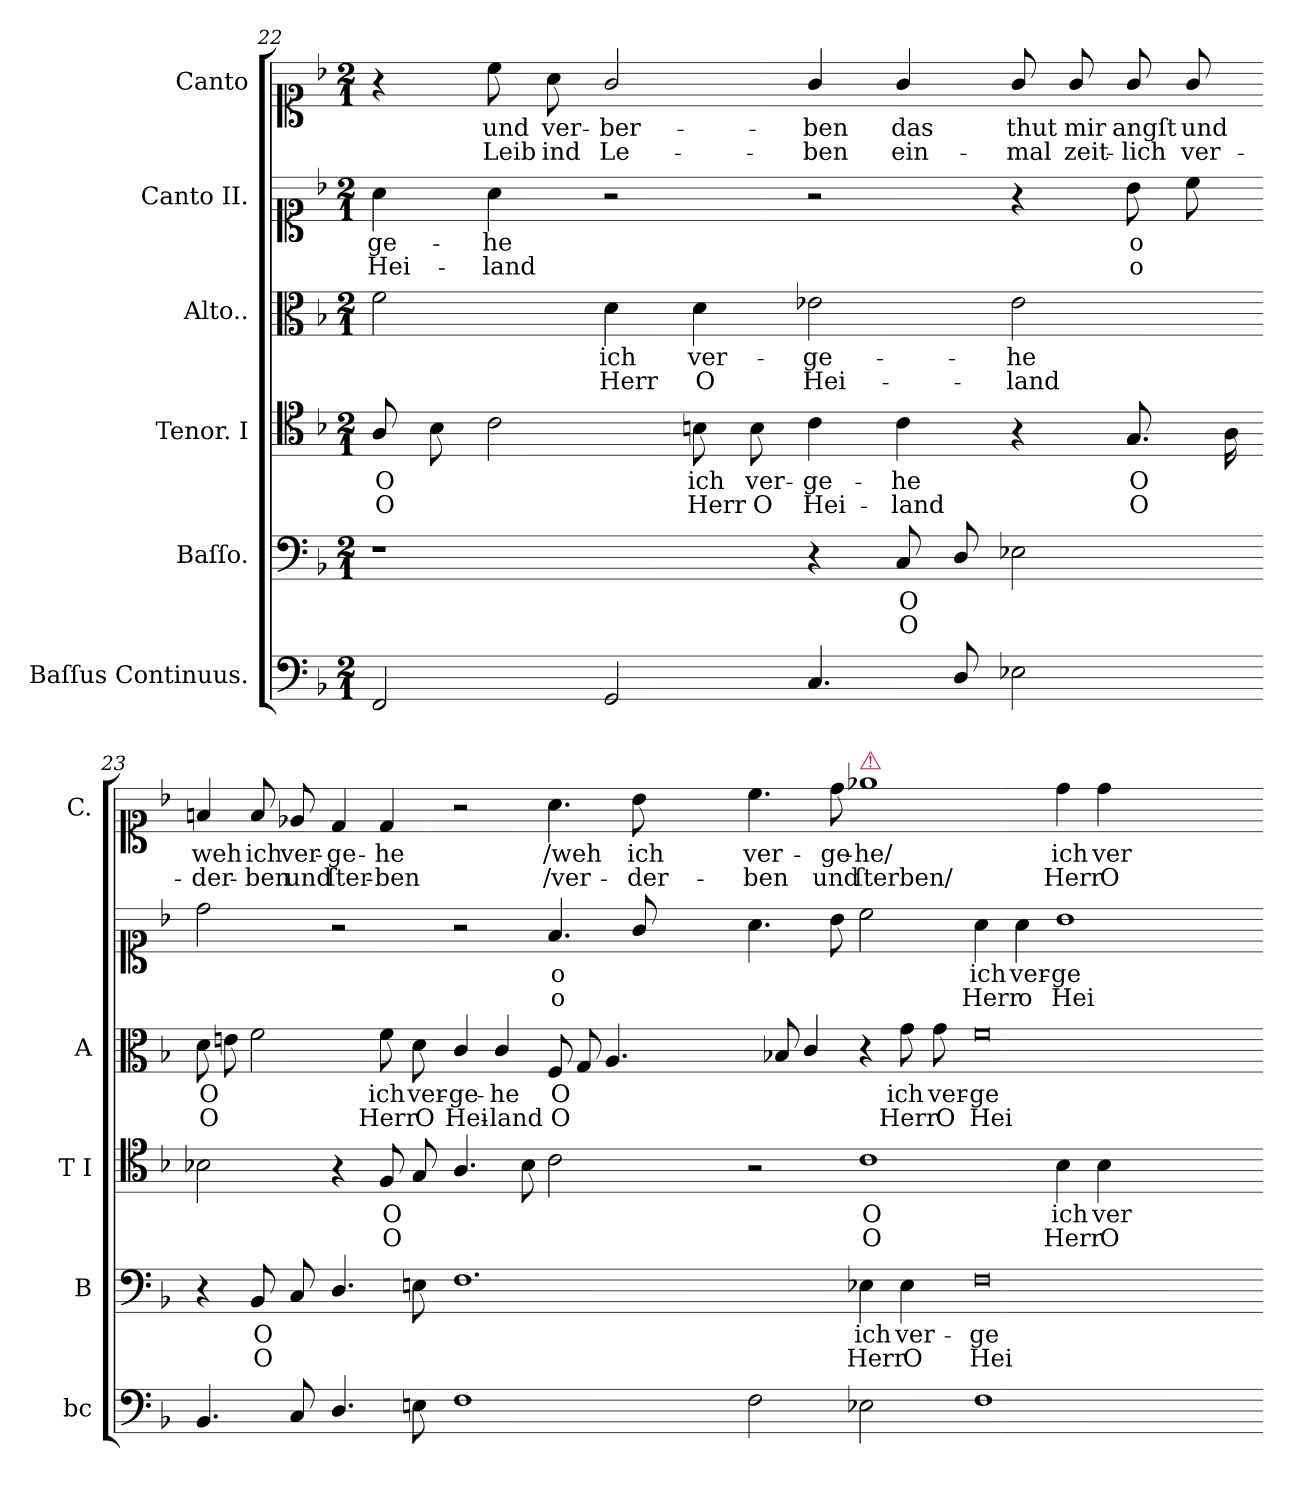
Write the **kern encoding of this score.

**kern	**kern	**text	**text	**kern	**text	**text	**kern	**text	**text	**kern	**text	**text	**kern	**text	**text
*part6	*part5	*part5	*part5	*part4	*part4	*part4	*part3	*part3	*part3	*part2	*part2	*part2	*part1	*part1	*part1
*staff6	*staff5	*staff5	*staff5	*staff4	*staff4	*staff4	*staff3	*staff3	*staff3	*staff2	*staff2	*staff2	*staff1	*staff1	*staff1
*I"Baſſus Continuus.	*I"Baſſo.	*	*	*I"Tenor. I	*	*	*I"Alto..	*	*	*I"Canto II.	*	*	*I"Canto	*	*
*I'bc	*I'B	*	*	*I'T I	*	*	*I'A	*	*	*	*	*	*I'C.	*	*
*clefF4	*clefF4	*	*	*clefC4	*	*	*clefC3	*	*	*clefC1	*	*	*clefC1	*	*
*k[b-]	*k[b-]	*	*	*k[b-]	*	*	*k[b-]	*	*	*k[b-]	*	*	*k[b-]	*	*
*M2/1	*M2/1	*	*	*M2/1	*	*	*M2/1	*	*	*M2/1	*	*	*M2/1	*	*
=22	=22	=22	=22	=22	=22	=22	=22	=22	=22	=22	=22	=22	=22	=22	=22
2FF/	1r	.	.	8A/	O	O	2f\	.	.	4a\	ge-	Hei-	4r	.	.
.	.	.	.	8B-\	.	.	.	.	.	.	.	.	.	.	.
.	.	.	.	2c\	.	.	.	.	.	4a\	-he	-land	8cc\	und	Leib
.	.	.	.	.	.	.	.	.	.	.	.	.	8a\	ver-	ind
2GG/	.	.	.	.	.	.	4d\	ich	Herr	2r	.	.	2g/	-ber-	Le-
.	.	.	.	8Bn\	ich	Herr	4d\	ver-	O	.	.	.	.	.	.
.	.	.	.	8B\	ver-	O	.	.	.	.	.	.	.	.	.
4.C/	4r	.	.	4c\	-ge-	Hei-	2e-X\	-ge-	Hei-	2r	.	.	4g/	-ben	-ben
.	8C/	O	O	4c\	-he	-land	.	.	.	.	.	.	4g/	das	ein-
8D/	8D/	.	.	.	.	.	.	.	.	.	.	.	.	.	.
2E-X\	2E-X\	.	.	4r	.	.	2e-\	-he	-land	4r	.	.	8g/	thut	-mal
.	.	.	.	.	.	.	.	.	.	.	.	.	8g/	mir	zeit-
.	.	.	.	8.G/	O	O	.	.	.	8b-\	o	o	8g/	angſt	-lich
.	.	.	.	.	.	.	.	.	.	8cc\	.	.	8g/	und	ver-
.	.	.	.	16A\	.	.	.	.	.	.	.	.	.	.	.
=23-	=23-	=23-	=23-	=23-	=23-	=23-	=23-	=23-	=23-	=23-	=23-	=23-	=23-	=23-	=23-
4.BB-/	4r	.	.	2B-X\	.	.	8d\	O	O	2dd\	.	.	4fn/	weh	-der-
.	.	.	.	.	.	.	8en\	.	.	.	.	.	.	.	.
.	8BB-/	O	O	.	.	.	2f\	.	.	.	.	.	8f/	ich	-ben
8C/	8C/	.	.	.	.	.	.	.	.	.	.	.	8e-X/	ver-	und
4.D/	4.D/	.	.	4r	.	.	.	.	.	2r	.	.	4d/	-ge-	ſter-
.	.	.	.	8F/	O	O	8f\	ich	Herr	.	.	.	4d/	-he	-ben
8En\	8En\	.	.	8G/	.	.	8d\	ver-	O	.	.	.	.	.	.
1F	1.F	.	.	4.A/	.	.	4c/	-ge-	Hei-	2r	.	.	2r	.	.
.	.	.	.	.	.	.	4c/	-he	-land	.	.	.	.	.	.
.	.	.	.	8B-\	.	.	.	.	.	.	.	.	.	.	.
.	.	.	.	2c\	.	.	8F/	O	O	4.f/	o	o	4.a\	/weh	/ver-
.	.	.	.	.	.	.	8G/	.	.	.	.	.	.	.	.
.	.	.	.	.	.	.	4.A/	.	.	.	.	.	.	.	.
.	.	.	.	.	.	.	.	.	.	8g/	.	.	8b-\	ich	-der-
2ryy	.	.	.	2ryy	.	.	.	.	.	2ryy	.	.	2ryy	.	.
.	.	.	.	.	.	.	4.ryy	.	.	.	.	.	.	.	.
=24-	=24-	=24-	=24-	=24-	=24-	=24-	=24-	=24-	=24-	=24-	=24-	=24-	=24-	=24-	=24-
2F\	2ryy	.	.	2r	.	.	8ryy	.	.	4.a\	.	.	4.cc\	ver-	-ben
.	.	.	.	.	.	.	8B-X/	.	.	.	.	.	.	.	.
.	.	.	.	.	.	.	4c/	.	.	.	.	.	.	.	.
.	.	.	.	.	.	.	.	.	.	8b-\	.	.	8dd\	-ge-	und
!	!	!	!	!	!	!	!	!	!	!	!	!	!LO:TX:a:color=crimson:t=⚠	!	!
2E-X\	4E-X\	ich	Herr	1c	O	O	4r	.	.	2cc\	.	.	1ee-X	-he/	ſterben/
.	4E-\	ver-	O	.	.	.	8g\	ich	Herr	.	.	.	.	.	.
.	.	.	.	.	.	.	8g\	ver-	O	.	.	.	.	.	.
1F	0F	-ge-	Hei-	.	.	.	0f	-ge-	Hei-	4a\	ich	Herr	.	.	.
.	.	.	.	.	.	.	.	.	.	4a\	ver-	o	.	.	.
.	.	.	.	4B-\	ich	Herr	.	.	.	1b-\	-ge-	Hei-	4dd\	ich	Herr
.	.	.	.	4B-\	ver-	O	.	.	.	.	.	.	4dd\	ver-	O
1ryy	.	.	.	1ryy	.	.	.	.	.	.	.	.	1ryy	.	.
.	.	.	.	.	.	.	.	.	.	2ryy	.	.	.	.	.
=-	=-	=-	=-	=-	=-	=-	=-	=-	=-	=-	=-	=-	=-	=-	=-
*-	*-	*-	*-	*-	*-	*-	*-	*-	*-	*-	*-	*-	*-	*-	*-
